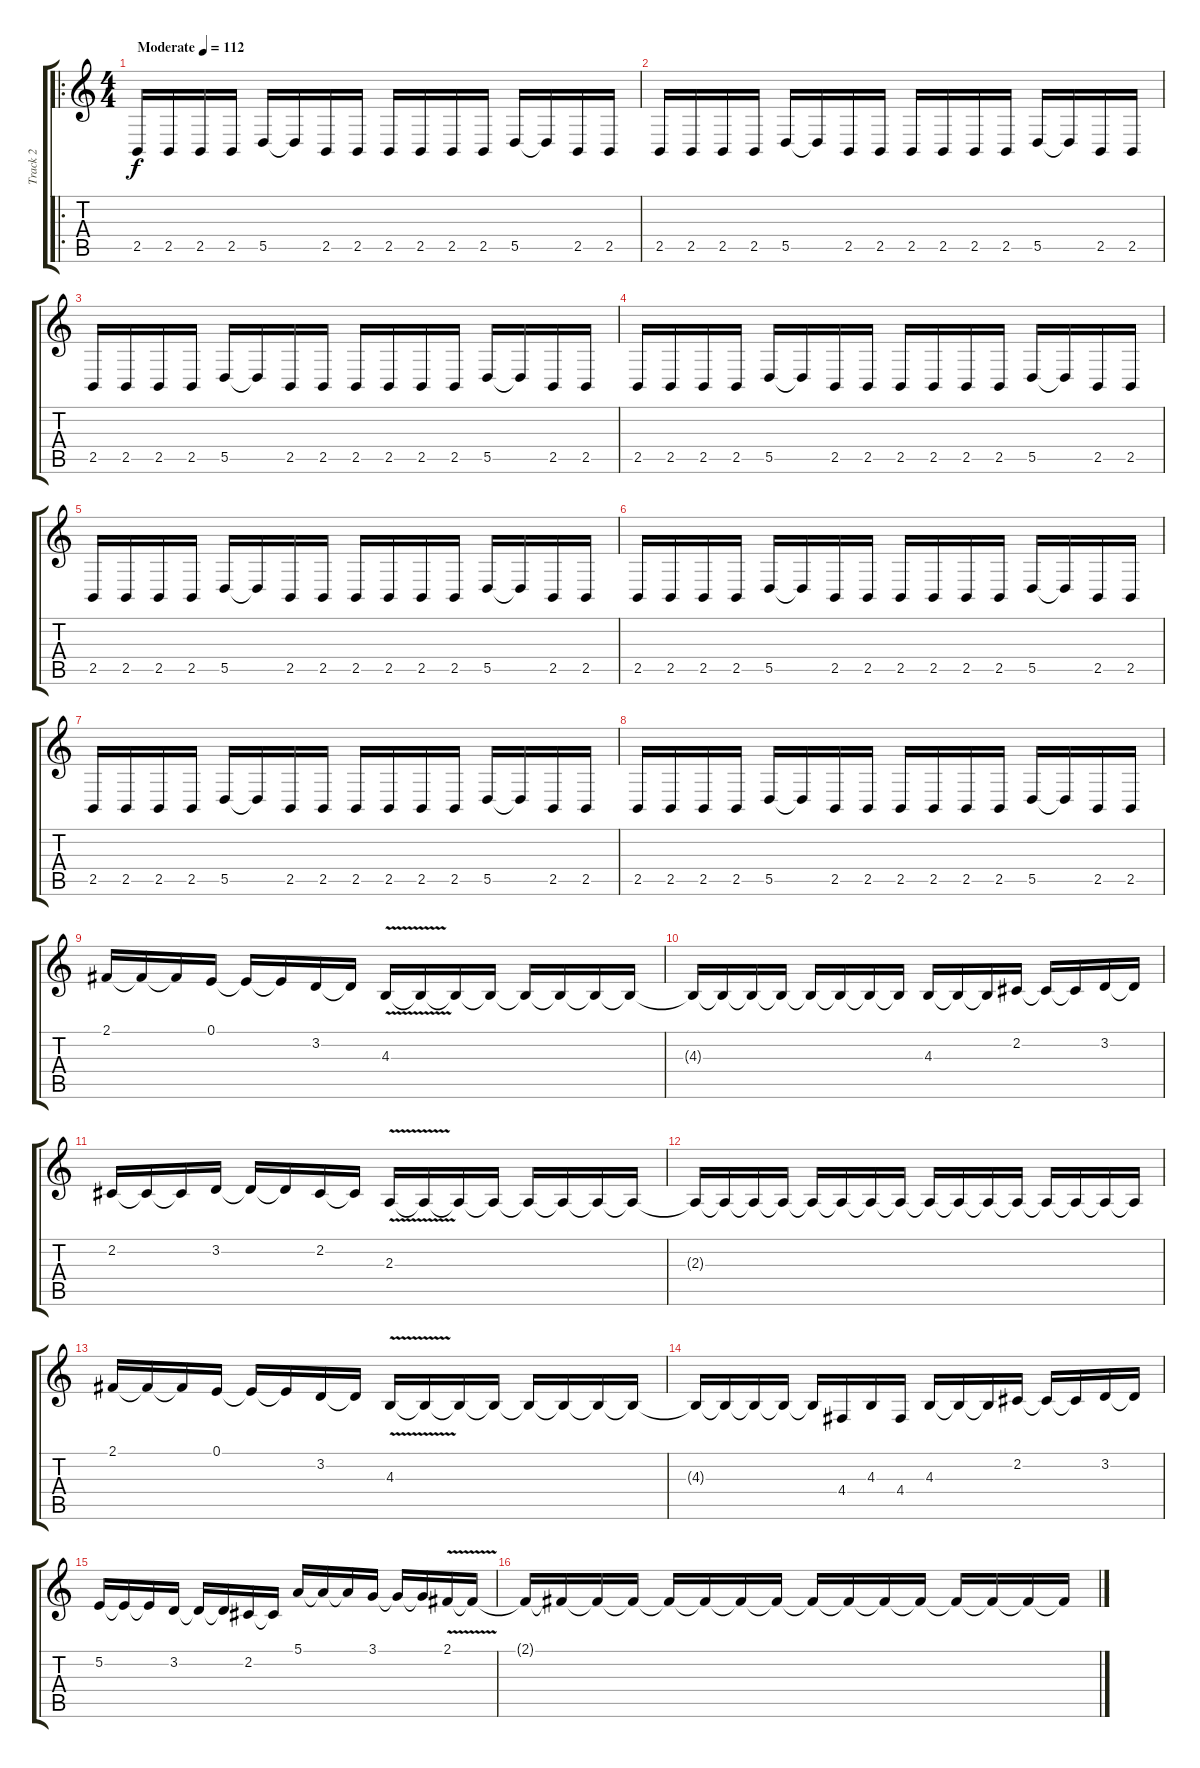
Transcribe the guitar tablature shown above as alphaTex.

\track ("Track 2" "Track 2") {instrument lead5charang}
\staff {score tabs}
\tuning (E4 B3 G3 D3 A2 E2) {hide}
\ro
\ts (4 4)
\tempo (112 "Moderate")
\clef g2
\ks c
2.5.16{dy f instrument lead5charang} 2.5.16 2.5.16 2.5.16 5.5.16 5.5{t}.16 2.5.16 2.5.16 2.5.16 2.5.16 2.5.16 2.5.16 5.5.16 5.5{t}.16 2.5.16 2.5.16 |
2.5.16 2.5.16 2.5.16 2.5.16 5.5.16 5.5{t}.16 2.5.16 2.5.16 2.5.16 2.5.16 2.5.16 2.5.16 5.5.16 5.5{t}.16 2.5.16 2.5.16 |
2.5.16 2.5.16 2.5.16 2.5.16 5.5.16 5.5{t}.16 2.5.16 2.5.16 2.5.16 2.5.16 2.5.16 2.5.16 5.5.16 5.5{t}.16 2.5.16 2.5.16 |
2.5.16 2.5.16 2.5.16 2.5.16 5.5.16 5.5{t}.16 2.5.16 2.5.16 2.5.16 2.5.16 2.5.16 2.5.16 5.5.16 5.5{t}.16 2.5.16 2.5.16 |
2.5.16 2.5.16 2.5.16 2.5.16 5.5.16 5.5{t}.16 2.5.16 2.5.16 2.5.16 2.5.16 2.5.16 2.5.16 5.5.16 5.5{t}.16 2.5.16 2.5.16 |
2.5.16 2.5.16 2.5.16 2.5.16 5.5.16 5.5{t}.16 2.5.16 2.5.16 2.5.16 2.5.16 2.5.16 2.5.16 5.5.16 5.5{t}.16 2.5.16 2.5.16 |
2.5.16 2.5.16 2.5.16 2.5.16 5.5.16 5.5{t}.16 2.5.16 2.5.16 2.5.16 2.5.16 2.5.16 2.5.16 5.5.16 5.5{t}.16 2.5.16 2.5.16 |
2.5.16 2.5.16 2.5.16 2.5.16 5.5.16 5.5{t}.16 2.5.16 2.5.16 2.5.16 2.5.16 2.5.16 2.5.16 5.5.16 5.5{t}.16 2.5.16 2.5.16 |
2.1.16 2.1{t}.16 2.1{t}.16 0.1.16 0.1{t}.16 0.1{t}.16 3.2.16 3.2{t}.16 4.3{v}.16 4.3{t}.16 4.3{t}.16 4.3{t}.16 4.3{t}.16 4.3{t}.16 4.3{t}.16 4.3{t}.16 |
4.3{t}.16 4.3{t}.16 4.3{t}.16 4.3{t}.16 4.3{t}.16 4.3{t}.16 4.3{t}.16 4.3{t}.16 4.3.16 4.3{t}.16 4.3{t}.16 2.2.16 2.2{t}.16 2.2{t}.16 3.2.16 3.2{t}.16 |
2.2.16 2.2{t}.16 2.2{t}.16 3.2.16 3.2{t}.16 3.2{t}.16 2.2.16 2.2{t}.16 2.3{v}.16 2.3{t}.16 2.3{t}.16 2.3{t}.16 2.3{t}.16 2.3{t}.16 2.3{t}.16 2.3{t}.16 |
2.3{t}.16 2.3{t}.16 2.3{t}.16 2.3{t}.16 2.3{t}.16 2.3{t}.16 2.3{t}.16 2.3{t}.16 2.3{t}.16 2.3{t}.16 2.3{t}.16 2.3{t}.16 2.3{t}.16 2.3{t}.16 2.3{t}.16 2.3{t}.16 |
2.1.16 2.1{t}.16 2.1{t}.16 0.1.16 0.1{t}.16 0.1{t}.16 3.2.16 3.2{t}.16 4.3{v}.16 4.3{t}.16 4.3{t}.16 4.3{t}.16 4.3{t}.16 4.3{t}.16 4.3{t}.16 4.3{t}.16 |
4.3{t}.16 4.3{t}.16 4.3{t}.16 4.3{t}.16 4.3{t}.16 4.4.16 4.3.16 4.4.16 4.3.16 4.3{t}.16 4.3{t}.16 2.2.16 2.2{t}.16 2.2{t}.16 3.2.16 3.2{t}.16 |
5.2.16 5.2{t}.16 5.2{t}.16 3.2.16 3.2{t}.16 3.2{t}.16 2.2.16 2.2{t}.16 5.1.16 5.1{t}.16 5.1{t}.16 3.1.16 3.1{t}.16 3.1{t}.16 2.1{v}.16 2.1{t}.16 |
2.1{t}.16 2.1{t}.16 2.1{t}.16 2.1{t}.16 2.1{t}.16 2.1{t}.16 2.1{t}.16 2.1{t}.16 2.1{t}.16 2.1{t}.16 2.1{t}.16 2.1{t}.16 2.1{t}.16 2.1{t}.16 2.1{t}.16 2.1{t}.16
